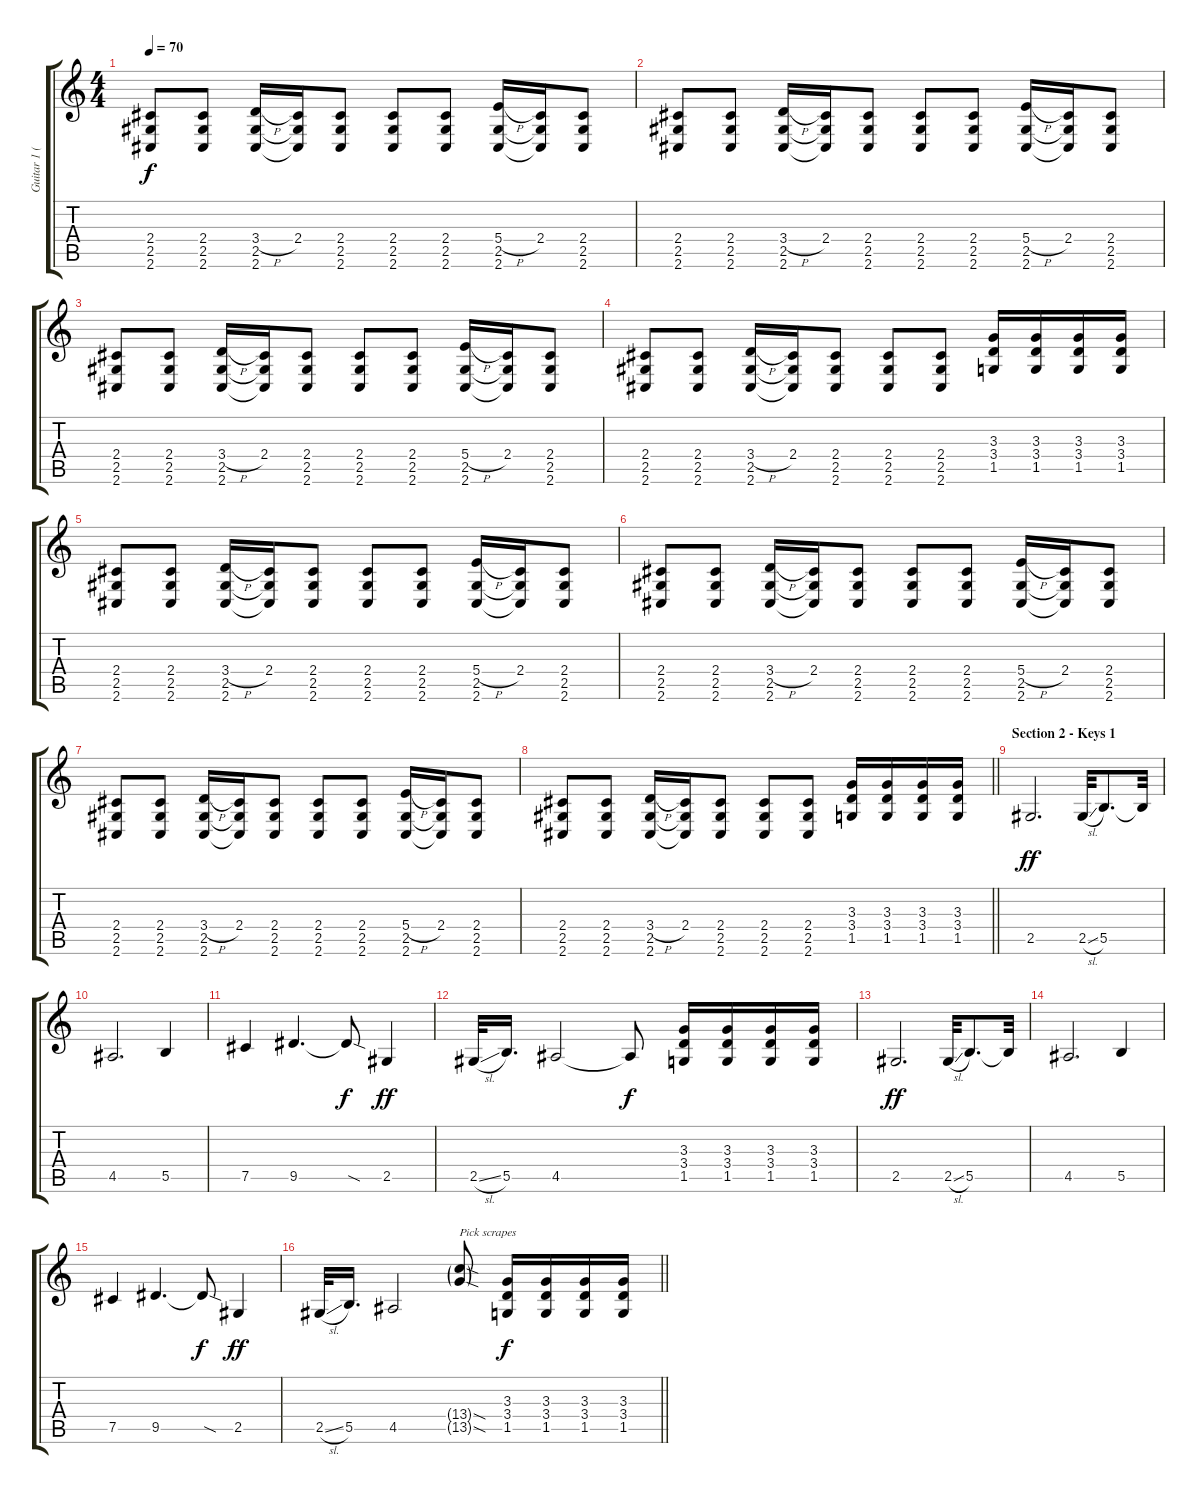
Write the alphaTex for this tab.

\track ("Guitar 1 (Distortion)" "Guitar 1 (") {instrument distortionguitar}
\staff {score tabs}
\tuning (Db4 Ab3 E3 B2 Gb2 B1) {hide}
\ts (4 4)
\tempo 70
\clef g2
\ks c
(2.4 2.5 2.6).8{dy f} (2.4 2.5 2.6).8 (3.4{h} 2.5 2.6).16 (2.4 2.5{t} 2.6{t}).16 (2.4 2.5 2.6).8 (2.4 2.5 2.6).8 (2.4 2.5 2.6).8 (5.4{h} 2.5 2.6).16 (2.4 2.5{t} 2.6{t}).16 (2.4 2.5 2.6).8 |
(2.4 2.5 2.6).8 (2.4 2.5 2.6).8 (3.4{h} 2.5 2.6).16 (2.4 2.5{t} 2.6{t}).16 (2.4 2.5 2.6).8 (2.4 2.5 2.6).8 (2.4 2.5 2.6).8 (5.4{h} 2.5 2.6).16 (2.4 2.5{t} 2.6{t}).16 (2.4 2.5 2.6).8 |
(2.4 2.5 2.6).8 (2.4 2.5 2.6).8 (3.4{h} 2.5 2.6).16 (2.4 2.5{t} 2.6{t}).16 (2.4 2.5 2.6).8 (2.4 2.5 2.6).8 (2.4 2.5 2.6).8 (5.4{h} 2.5 2.6).16 (2.4 2.5{t} 2.6{t}).16 (2.4 2.5 2.6).8 |
(2.4 2.5 2.6).8 (2.4 2.5 2.6).8 (3.4{h} 2.5 2.6).16 (2.4 2.5{t} 2.6{t}).16 (2.4 2.5 2.6).8 (2.4 2.5 2.6).8 (2.4 2.5 2.6).8 (3.3 3.4 1.5).16 (3.3 3.4 1.5).16 (3.3 3.4 1.5).16 (3.3 3.4 1.5).16 |
(2.4 2.5 2.6).8 (2.4 2.5 2.6).8 (3.4{h} 2.5 2.6).16 (2.4 2.5{t} 2.6{t}).16 (2.4 2.5 2.6).8 (2.4 2.5 2.6).8 (2.4 2.5 2.6).8 (5.4{h} 2.5 2.6).16 (2.4 2.5{t} 2.6{t}).16 (2.4 2.5 2.6).8 |
(2.4 2.5 2.6).8 (2.4 2.5 2.6).8 (3.4{h} 2.5 2.6).16 (2.4 2.5{t} 2.6{t}).16 (2.4 2.5 2.6).8 (2.4 2.5 2.6).8 (2.4 2.5 2.6).8 (5.4{h} 2.5 2.6).16 (2.4 2.5{t} 2.6{t}).16 (2.4 2.5 2.6).8 |
(2.4 2.5 2.6).8 (2.4 2.5 2.6).8 (3.4{h} 2.5 2.6).16 (2.4 2.5{t} 2.6{t}).16 (2.4 2.5 2.6).8 (2.4 2.5 2.6).8 (2.4 2.5 2.6).8 (5.4{h} 2.5 2.6).16 (2.4 2.5{t} 2.6{t}).16 (2.4 2.5 2.6).8 |
\barLineRight lightlight
(2.4 2.5 2.6).8 (2.4 2.5 2.6).8 (3.4{h} 2.5 2.6).16 (2.4 2.5{t} 2.6{t}).16 (2.4 2.5 2.6).8 (2.4 2.5 2.6).8 (2.4 2.5 2.6).8 (3.3 3.4 1.5).16 (3.3 3.4 1.5).16 (3.3 3.4 1.5).16 (3.3 3.4 1.5).16 |
\section ("" "Section 2 - Keys 1")
2.5.2{d dy ff} 2.5{sl}.32 5.5.8{d} 5.5{t}.32 |
4.5.2{d} 5.5.4 |
7.5.4 9.5.4{d} 9.5{sod t}.8{dy f} 2.5.4{dy ff} |
2.5{sl}.32 5.5.16{d} 4.5.2 4.5{t}.8{dy f} (3.3 3.4 1.5).16 (3.3 3.4 1.5).16 (3.3 3.4 1.5).16 (3.3 3.4 1.5).16 |
2.5.2{d dy ff} 2.5{sl}.32 5.5.8{d} 5.5{t}.32 |
4.5.2{d} 5.5.4 |
7.5.4 9.5.4{d} 9.5{sod t}.8{dy f} 2.5.4{dy ff} |
\barLineRight lightlight
2.5{sl}.32 5.5.16{d} 4.5.2 (13.4{sod g} 13.5{sod g}).8{txt "Pick scrapes" instrument guitarfretnoise} (3.3 3.4 1.5).16{dy f instrument distortionguitar} (3.3 3.4 1.5).16 (3.3 3.4 1.5).16 (3.3 3.4 1.5).16
